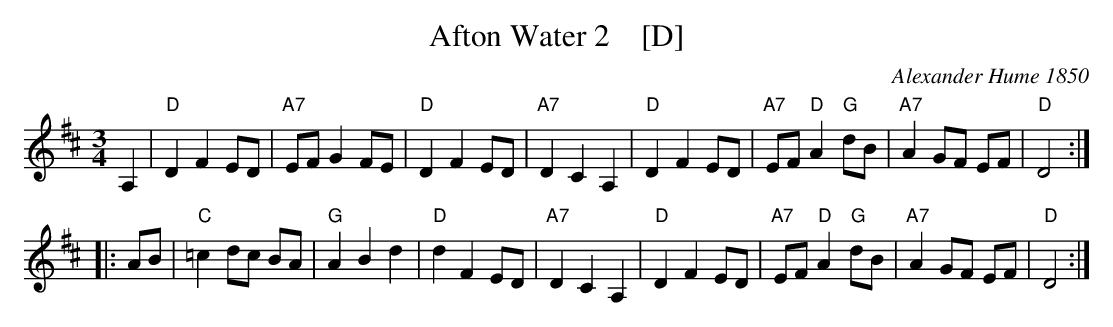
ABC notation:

X:1
T: Afton Water 2    [D]
C: Alexander Hume 1850
M: 3/4
L: 1/8
K: D
A,2 |\
"D"D2 F2 ED | "A7"EF G2 FE | "D"D2 F2 ED | "A7"D2 C2 A,2 |\
"D"D2 F2 ED | "A7"EF "D"A2 "G"dB | "A7"A2 GF EF | "D"D4 :|
|: AB |\
"C"=c2 dc BA | "G"A2 B2 d2 | "D"d2F2 ED | "A7"D2 C2A,2 |\
"D"D2 F2 ED | "A7"EF "D"A2 "G"dB | "A7"A2 GF EF | "D"D4 :|
